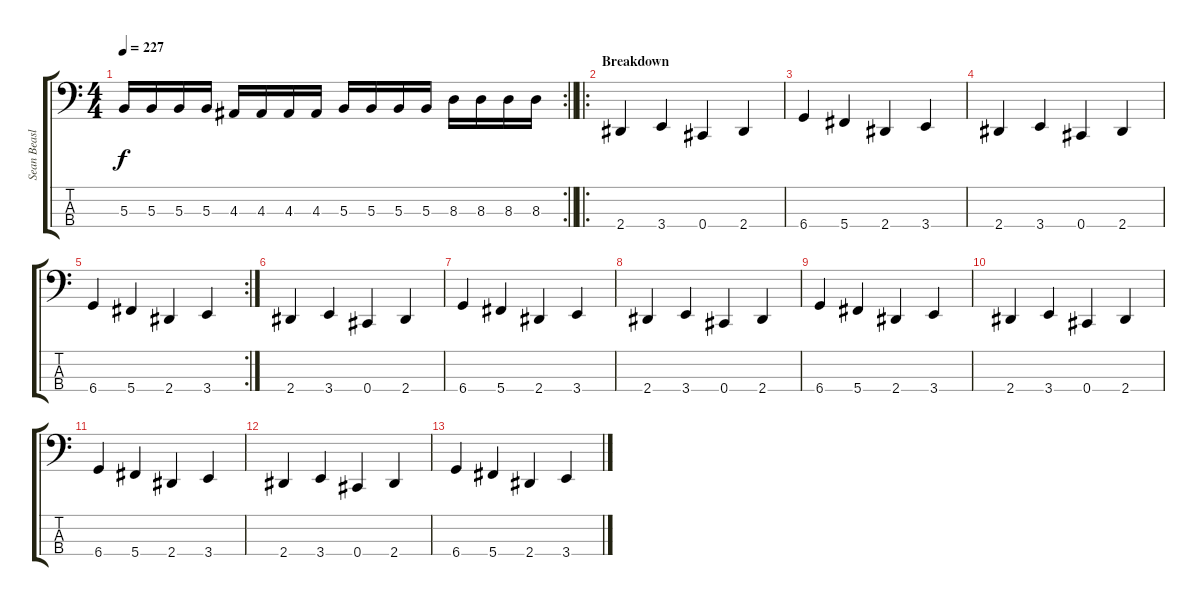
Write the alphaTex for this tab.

\track ("Sean Beasley" "Sean Beasl") {instrument electricbasspick}
\staff {score tabs}
\tuning (E2 B1 Gb1 Db1) {hide}
\rc 2
\ts (4 4)
\tempo 227
\clef f4
\barLineRight lightlight
\ks c
5.3.16{dy f} 5.3.16 5.3.16 5.3.16 4.3.16 4.3.16 4.3.16 4.3.16 5.3.16 5.3.16 5.3.16 5.3.16 8.3.16 8.3.16 8.3.16 8.3.16 |
\ro
\section ("" "Breakdown")
2.4.4 3.4.4 0.4.4 2.4.4 |
6.4.4 5.4.4 2.4.4 3.4.4 |
2.4.4 3.4.4 0.4.4 2.4.4 |
\rc 2
6.4.4 5.4.4 2.4.4 3.4.4 |
2.4.4 3.4.4 0.4.4 2.4.4 |
6.4.4 5.4.4 2.4.4 3.4.4 |
2.4.4 3.4.4 0.4.4 2.4.4 |
6.4.4 5.4.4 2.4.4 3.4.4 |
2.4.4 3.4.4 0.4.4 2.4.4 |
6.4.4 5.4.4 2.4.4 3.4.4 |
2.4.4 3.4.4 0.4.4 2.4.4 |
6.4.4 5.4.4 2.4.4 3.4.4
